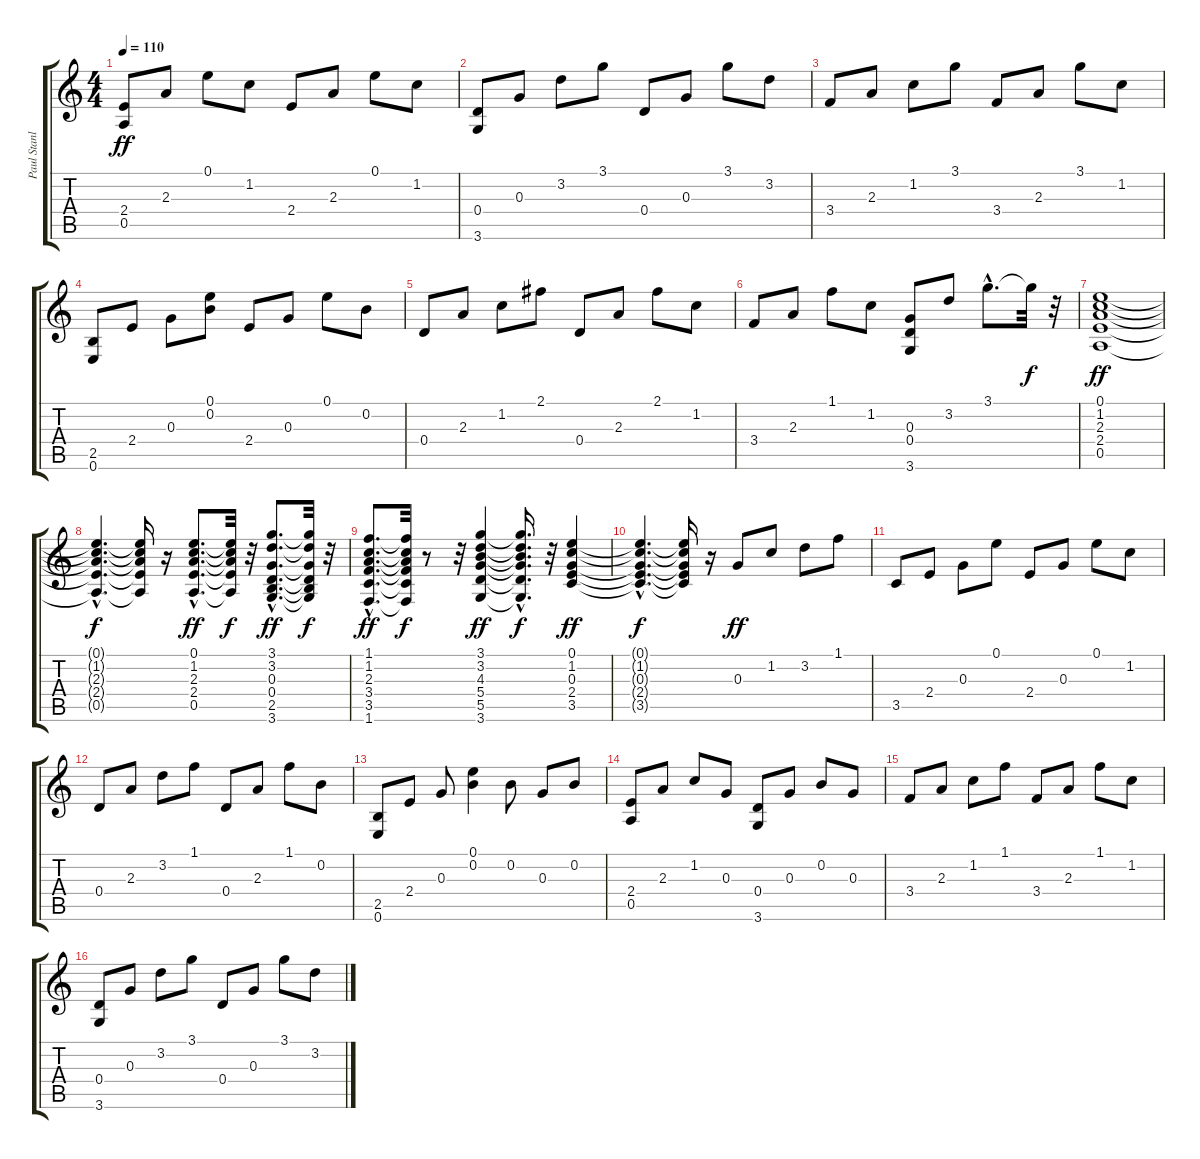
\track ("Paul Stanley" "Paul Stanl") {instrument electricguitarclean}
\staff {score tabs}
\tuning (E4 B3 G3 D3 A2 E2) {hide}
\ts (4 4)
\tempo 110
\clef g2
\ks c
(2.4 0.5).8{dy ff} 2.3.8 0.1.8 1.2.8 2.4.8 2.3.8 0.1.8 1.2.8 |
(0.4 3.6).8 0.3.8 3.2.8 3.1.8 0.4.8 0.3.8 3.1.8 3.2.8 |
3.4.8 2.3.8 1.2.8 3.1.8 3.4.8 2.3.8 3.1.8 1.2.8 |
(2.5 0.6).8 2.4.8 0.3.8 (0.1 0.2).8 2.4.8 0.3.8 0.1.8 0.2.8 |
0.4.8 2.3.8 1.2.8 2.1.8 0.4.8 2.3.8 2.1.8 1.2.8 |
3.4.8 2.3.8 1.1.8 1.2.8 (0.3 0.4 3.6).8 3.2.8 3.1{hac}.8{d} 3.1{t}.32{dy f} r.32 |
(0.1 1.2 2.3 2.4 0.5).1{dy ff} |
(0.1{hac t} 1.2{hac t} 2.3{hac t} 2.4{hac t} 0.5{hac t}).4{d dy f} (0.1{t} 1.2{t} 2.3{t} 2.4{t} 0.5{t}).16 r.16 (0.1{hac} 1.2{hac} 2.3{hac} 2.4{hac} 0.5{hac}).8{d dy ff} (0.1{t} 1.2{t} 2.3{t} 2.4{t} 0.5{t}).32{dy f} r.32 (3.1{hac} 3.2{hac} 0.3{hac} 0.4{hac} 2.5{hac} 3.6{hac}).8{d dy ff} (3.1{t} 3.2{t} 0.3{t} 0.4{t} 2.5{t} 3.6{t}).32{dy f} r.32 |
(1.1{hac} 1.2{hac} 2.3{hac} 3.4{hac} 3.5{hac} 1.6{hac}).8{d dy ff} (1.1{t} 1.2{t} 2.3{t} 3.4{t} 3.5{t} 1.6{t}).32{dy f} r.8 r.32 (3.1 3.2 4.3 5.4 5.5 3.6).4{dy ff} (3.1{hac t} 3.2{hac t} 4.3{hac t} 5.4{hac t} 5.5{hac t} 3.6{hac t}).16{d dy f} r.32 (0.1 1.2 0.3 2.4 3.5).4{dy ff} |
(0.1{hac t} 1.2{hac t} 0.3{hac t} 2.4{hac t} 3.5{hac t}).4{d dy f} (0.1{t} 1.2{t} 0.3{t} 2.4{t} 3.5{t}).16 r.16 0.3.8{dy ff} 1.2.8 3.2.8 1.1.8 |
3.5.8 2.4.8 0.3.8 0.1.8 2.4.8 0.3.8 0.1.8 1.2.8 |
0.4.8 2.3.8 3.2.8 1.1.8 0.4.8 2.3.8 1.1.8 0.2.8 |
(2.5 0.6).8 2.4.8 0.3.8 (0.1 0.2).4 0.2.8 0.3.8 0.2.8 |
(2.4 0.5).8 2.3.8 1.2.8 0.3.8 (0.4 3.6).8 0.3.8 0.2.8 0.3.8 |
3.4.8 2.3.8 1.2.8 1.1.8 3.4.8 2.3.8 1.1.8 1.2.8 |
(0.4 3.6).8 0.3.8 3.2.8 3.1.8 0.4.8 0.3.8 3.1.8 3.2.8
